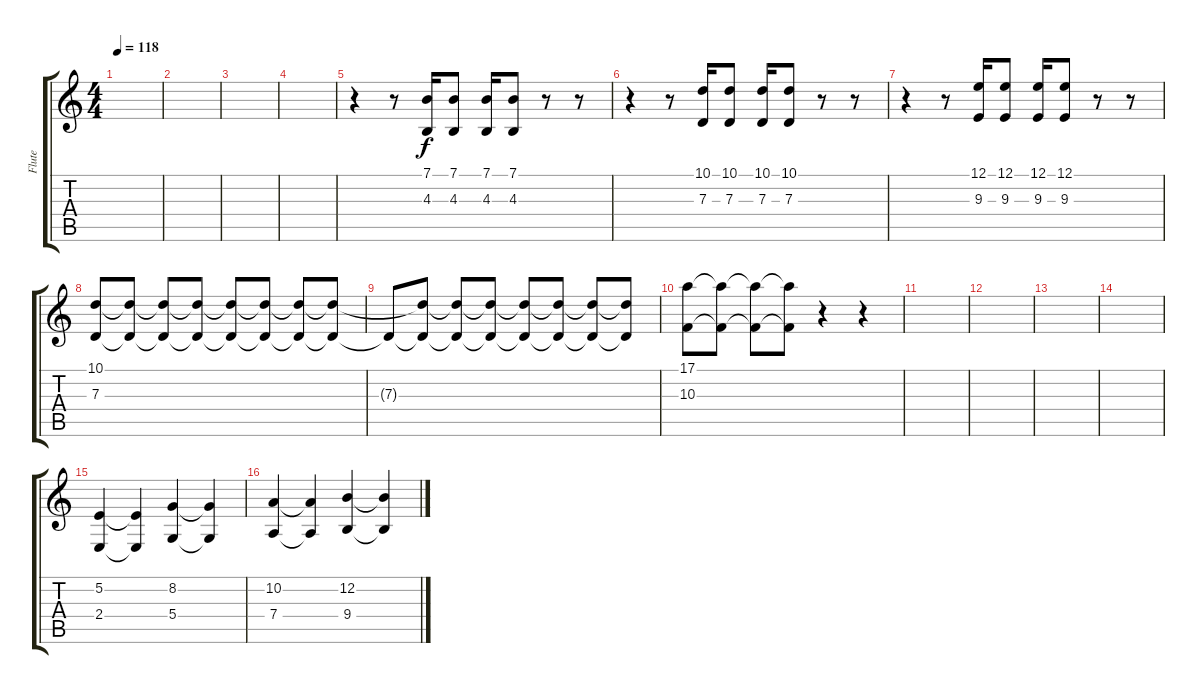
\track ("Flute" "Flute") {instrument flute}
\staff {score tabs}
\tuning (E4 B3 G3 D3 A2 E2) {hide}
\ts (4 4)
\tempo 118
\clef g2
\ks c
|
|
|
|
r.4 r.8 (7.1 4.3).16 (7.1 4.3).8 (7.1 4.3).16 (7.1 4.3).8 r.8 r.8 |
r.4 r.8 (10.1 7.3).16 (10.1 7.3).8 (10.1 7.3).16 (10.1 7.3).8 r.8 r.8 |
r.4 r.8 (12.1 9.3).16 (12.1 9.3).8 (12.1 9.3).16 (12.1 9.3).8 r.8 r.8 |
(10.1 7.3).8 (10.1{t} 7.3{t}).8 (10.1{t} 7.3{t}).8 (10.1{t} 7.3{t}).8 (10.1{t} 7.3{t}).8 (10.1{t} 7.3{t}).8 (10.1{t} 7.3{t}).8 (10.1{t} 7.3{t}).8 |
7.3{t}.8 (10.1{t} 7.3{t}).8 (10.1{t} 7.3{t}).8 (10.1{t} 7.3{t}).8 (10.1{t} 7.3{t}).8 (10.1{t} 7.3{t}).8 (10.1{t} 7.3{t}).8 (10.1{t} 7.3{t}).8 |
(17.1 10.3).8 (17.1{t} 10.3{t}).8 (17.1{t} 10.3{t}).8 (17.1{t} 10.3{t}).8 r.4 r.4 |
|
|
|
|
(5.2 2.4).4 (5.2{t} 2.4{t}).4 (8.2 5.4).4 (8.2{t} 5.4{t}).4 |
(10.2 7.4).4 (10.2{t} 7.4{t}).4 (12.2 9.4).4 (12.2{t} 9.4{t}).4
